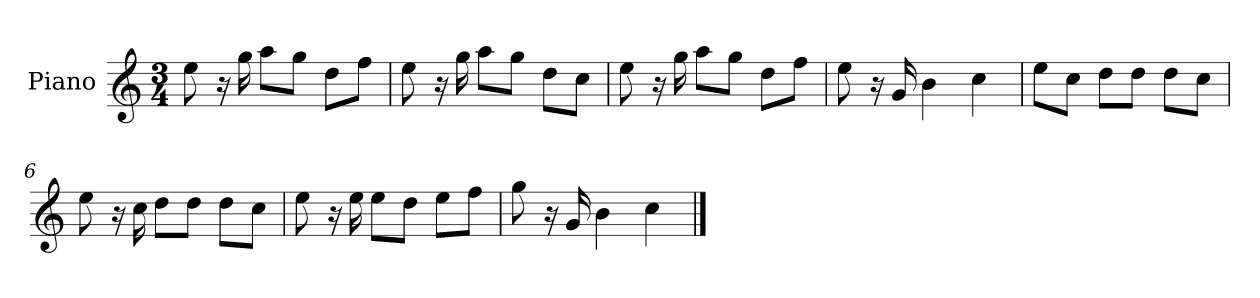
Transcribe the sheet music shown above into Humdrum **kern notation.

**kern
*part1
*staff1
*I"Piano
*I'P-no
*clefG2
*k[]
*M3/4
*MM187
=1
8ee\
16r
16gg\
8aa\L
8gg\J
8dd\L
8ff\J
=2
8ee\
16r
16gg\
8aa\L
8gg\J
8dd\L
8cc\J
=3
8ee\
16r
16gg\
8aa\L
8gg\J
8dd\L
8ff\J
=4
8ee\
16r
16g/
4b\
4cc\
=5
8ee\L
8cc\J
8dd\L
8dd\J
8dd\L
8cc\J
=6
8ee\
16r
16cc\
8dd\L
8dd\J
8dd\L
8cc\J
!!LO:LB:g=z
=7
8ee\
16r
16ee\
8ee\L
8dd\J
8ee\L
8ff\J
=8
8gg\
16r
16g/
4b\
4cc\
==
*-
